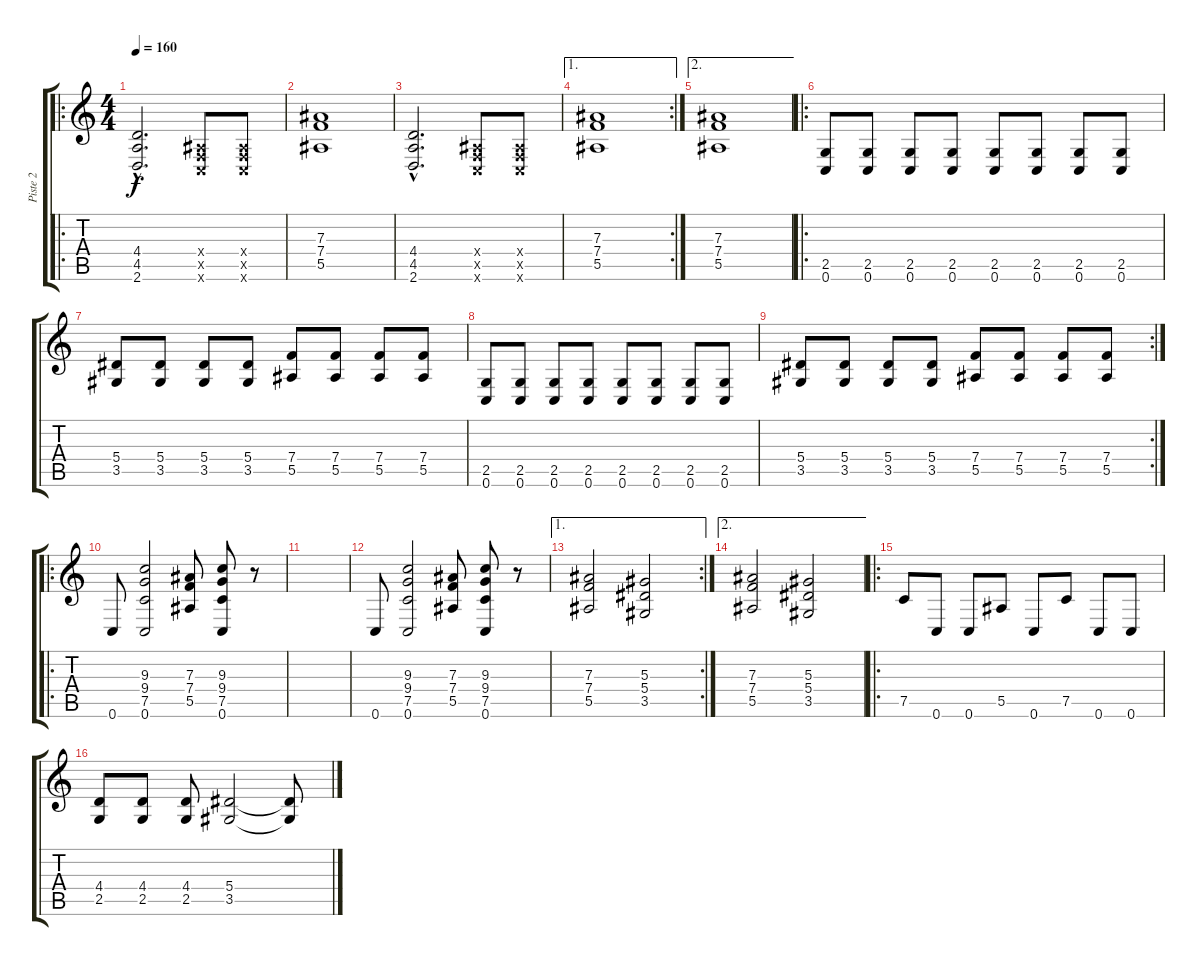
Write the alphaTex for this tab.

\track ("Piste 2" "Piste 2") {instrument distortionguitar}
\staff {score tabs}
\tuning (C4 G3 Eb3 Bb2 F2 C2) {hide}
\ro
\ts (4 4)
\tempo 160
\clef g2
\ks c
(4.4{hac} 4.5{hac} 2.6{hac}).2{d dy f} (0.4{x} 0.5{x} 0.6{x}).8 (0.4{x} 0.5{x} 0.6{x}).8 |
(7.3 7.4 5.5).1 |
(4.4{hac} 4.5{hac} 2.6{hac}).2{d} (0.4{x} 0.5{x} 0.6{x}).8 (0.4{x} 0.5{x} 0.6{x}).8 |
\ae 1
\rc 2
(7.3 7.4 5.5).1 |
\ae 2
(7.3 7.4 5.5).1 |
\ro
(2.5 0.6).8 (2.5 0.6).8 (2.5 0.6).8 (2.5 0.6).8 (2.5 0.6).8 (2.5 0.6).8 (2.5 0.6).8 (2.5 0.6).8 |
(5.4 3.5).8 (5.4 3.5).8 (5.4 3.5).8 (5.4 3.5).8 (7.4 5.5).8 (7.4 5.5).8 (7.4 5.5).8 (7.4 5.5).8 |
(2.5 0.6).8 (2.5 0.6).8 (2.5 0.6).8 (2.5 0.6).8 (2.5 0.6).8 (2.5 0.6).8 (2.5 0.6).8 (2.5 0.6).8 |
\rc 2
(5.4 3.5).8 (5.4 3.5).8 (5.4 3.5).8 (5.4 3.5).8 (7.4 5.5).8 (7.4 5.5).8 (7.4 5.5).8 (7.4 5.5).8 |
\ro
0.6.8 (9.3 9.4 7.5 0.6).2 (7.3 7.4 5.5).8 (9.3 9.4 7.5 0.6).8 r.8 |
|
0.6.8 (9.3 9.4 7.5 0.6).2 (7.3 7.4 5.5).8 (9.3 9.4 7.5 0.6).8 r.8 |
\ae 1
\rc 2
(7.3 7.4 5.5).2 (5.3 5.4 3.5).2 |
\ae 2
(7.3 7.4 5.5).2 (5.3 5.4 3.5).2 |
\ro
7.5.8 0.6.8 0.6.8 5.5.8 0.6.8 7.5.8 0.6.8 0.6.8 |
(4.4 2.5).8 (4.4 2.5).8 (4.4 2.5).8 (5.4 3.5).2 (5.4{t} 3.5{t}).8
